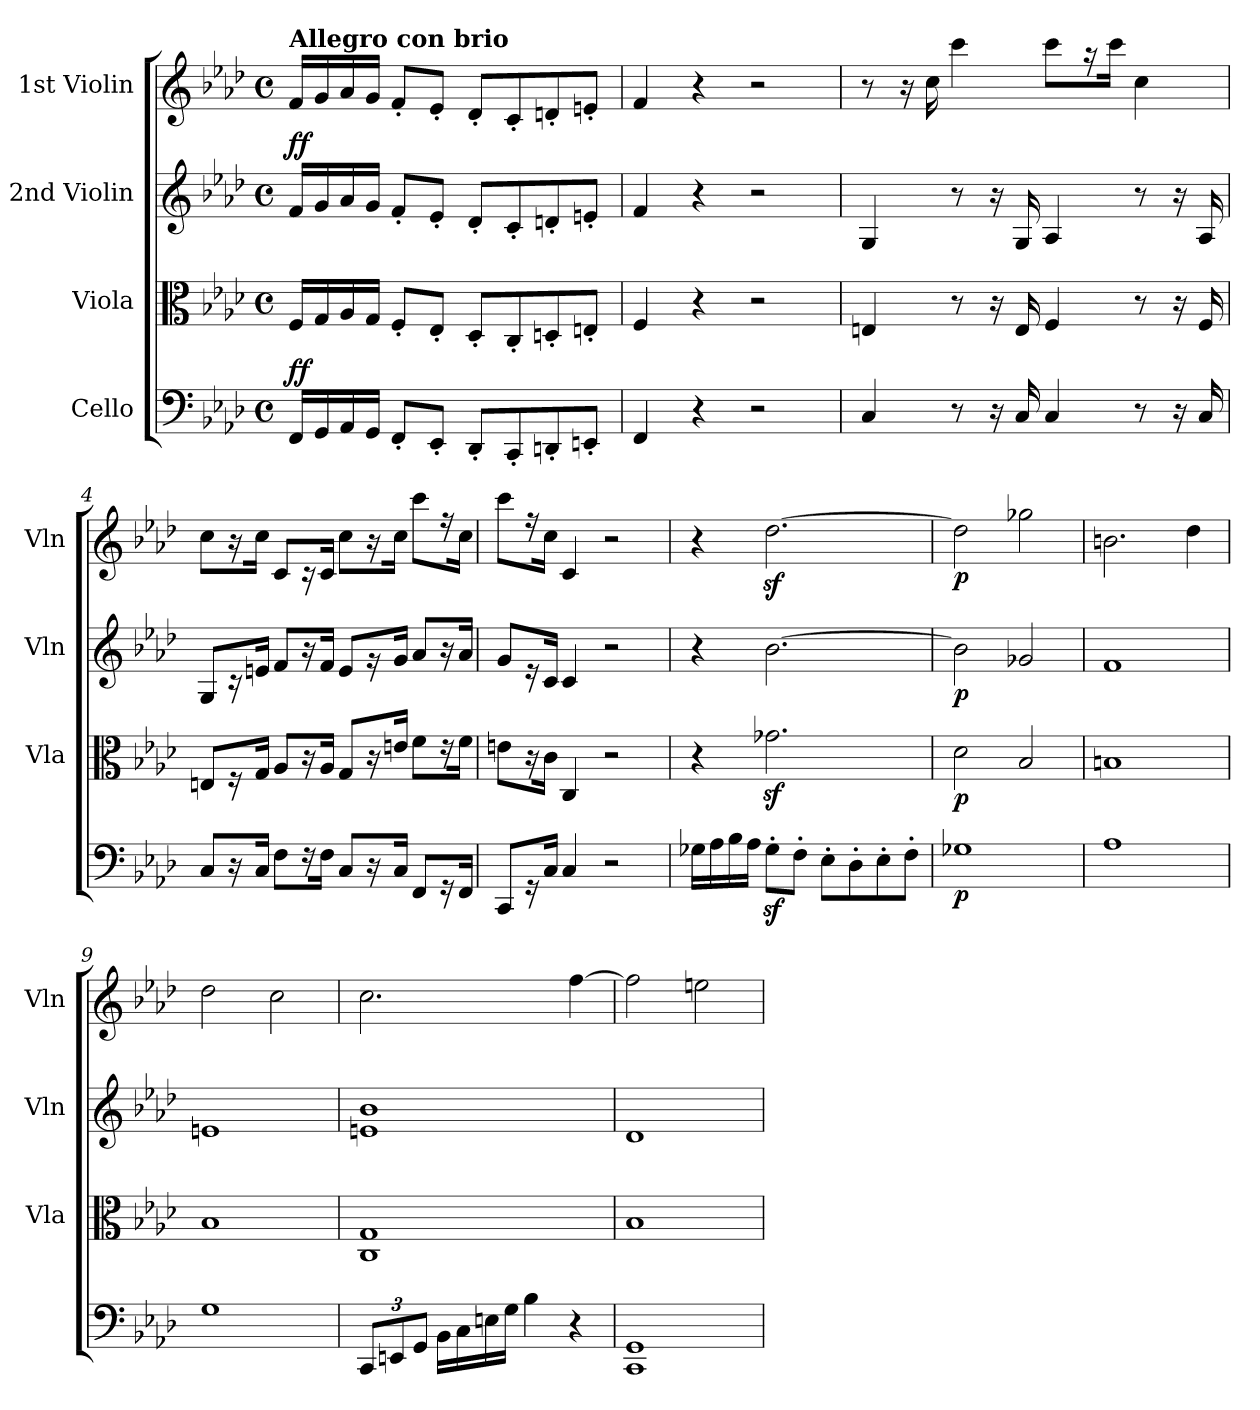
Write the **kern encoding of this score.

**kern	**dynam	**kern	**dynam	**kern	**dynam	**kern	**dynam
*part4	*part4	*part3	*part3	*part2	*part2	*part1	*part1
*staff4	*staff4	*staff3	*staff3	*staff2	*staff2	*staff1	*staff1
*I"Cello	*	*I"Viola	*	*I"2nd Violin	*	*I"1st Violin	*
*	*	*I'Vla	*	*I'Vln	*	*I'Vln	*
*clefF4	*	*clefC3	*	*clefG2	*	*clefG2	*
*k[b-e-a-d-]	*	*k[b-e-a-d-]	*	*k[b-e-a-d-]	*	*k[b-e-a-d-]	*
*M4/4	*	*M4/4	*	*M4/4	*	*M4/4	*
*met(c)	*	*met(c)	*	*met(c)	*	*met(c)	*
=1	=1	=1	=1	=1	=1	=1	=1
!	!	!	!	!	!	!LO:TX:a:B:t=Allegro con brio	!
!	!LO:DY:b	!	!	!	!	!	!
!	!LO:DY:n=1:a	!	!	!	!LO:DY:a	!	!
!	!	!	!	!	!LO:DY:n=1:b	!	!
16FF/LL	f f	16F/LL	.	16f/LL	f f	16f/LL	.
16GG/	.	16G/	.	16g/	.	16g/	.
16AA-/	.	16A-/	.	16a-/	.	16a-/	.
16GG/JJ	.	16G/JJ	.	16g/JJ	.	16g/JJ	.
8FF'/L	.	8F'/L	.	8f'/L	.	8f'/L	.
8EE-'/J	.	8E-'/J	.	8e-'/J	.	8e-'/J	.
8DD-'/L	.	8D-'/L	.	8d-'/L	.	8d-'/L	.
8CC'/	.	8C'/	.	8c'/	.	8c'/	.
8DDn'/	.	8Dn'/	.	8dn'/	.	8dn'/	.
8EEn'/J	.	8En'/J	.	8en'/J	.	8en'/J	.
=2	=2	=2	=2	=2	=2	=2	=2
4FF/	.	4F/	.	4f/	.	4f/	.
4r	.	4r	.	4r	.	4r	.
2r	.	2r	.	2r	.	2r	.
=3	=3	=3	=3	=3	=3	=3	=3
4C/	.	4En/	.	4G/	.	8r	.
.	.	.	.	.	.	16r	.
.	.	.	.	.	.	16cc\	.
8r	.	8r	.	8r	.	4ccc\	.
16r	.	16r	.	16r	.	.	.
16C/	.	16E/	.	16G/	.	.	.
4C/	.	4F/	.	4A-/	.	8ccc\L	.
.	.	.	.	.	.	16r	.
.	.	.	.	.	.	16ccc\Jk	.
8r	.	8r	.	8r	.	4cc\	.
16r	.	16r	.	16r	.	.	.
16C/	.	16F/	.	16A-/	.	.	.
!!LO:LB:g=z
=4	=4	=4	=4	=4	=4	=4	=4
8C/L	.	8En/L	.	8G/L	.	8cc\L	.
16r	.	16r	.	16r	.	16r	.
16C/Jk	.	16G/Jk	.	16en/Jk	.	16cc\Jk	.
8F\L	.	8A-/L	.	8f/L	.	8c/L	.
16r	.	16r	.	16r	.	16r	.
16F\Jk	.	16A-/Jk	.	16f/Jk	.	16c/Jk	.
8C/L	.	8G/L	.	8e/L	.	8cc\L	.
16r	.	16r	.	16r	.	16r	.
16C/Jk	.	16en/Jk	.	16g/Jk	.	16cc\Jk	.
8FF/L	.	8f\L	.	8a-/L	.	8ccc\L	.
16r	.	16r	.	16r	.	16r	.
16FF/Jk	.	16f\Jk	.	16a-/Jk	.	16cc\Jk	.
=5	=5	=5	=5	=5	=5	=5	=5
8CC/L	.	8en\L	.	8g/L	.	8ccc\L	.
16r	.	16r	.	16r	.	16r	.
16C/Jk	.	16c\Jk	.	16c/Jk	.	16cc\Jk	.
4C/	.	4C/	.	4c/	.	4c/	.
2r	.	2r	.	2r	.	2r	.
!!LO:LB:g=z
=6	=6	=6	=6	=6	=6	=6	=6
16G-X\LL	.	4r	.	4r	.	4r	.
16A-\	.	.	.	.	.	.	.
16B-\	.	.	.	.	.	.	.
16A-\JJ	.	.	.	.	.	.	.
8G-z<'\L	.	2.g-Xz>\	.	[2.b-\	.	[2.dd-z<\	.
8F'\J	.	.	.	.	.	.	.
8E-'\L	.	.	.	.	.	.	.
8D-'\	.	.	.	.	.	.	.
8E-'\	.	.	.	.	.	.	.
8F'\J	.	.	.	.	.	.	.
=7	=7	=7	=7	=7	=7	=7	=7
!	!LO:DY:b	!	!LO:DY:b	!	!LO:DY:b	!	!LO:DY:b
1G-X	p	2d-\	p	2b-\]	p	2dd-\]	p
.	.	2B-/	.	2g-X/	.	2gg-X\	.
=8	=8	=8	=8	=8	=8	=8	=8
1A-	.	1Bn	.	1f	.	2.bn\	.
.	.	.	.	.	.	4dd-\	.
=9	=9	=9	=9	=9	=9	=9	=9
1G	.	1B-	.	1en	.	2dd-\	.
.	.	.	.	.	.	2cc\	.
=10	=10	=10	=10	=10	=10	=10	=10
*Xbrackettup	*	*	*	*	*	*	*
12CC/L	.	1C 1G	.	1en 1b-	.	2.cc\	.
12EEn/	.	.	.	.	.	.	.
12GG/J	.	.	.	.	.	.	.
16BB-\LL	.	.	.	.	.	.	.
16C\	.	.	.	.	.	.	.
16En\	.	.	.	.	.	.	.
16G\JJ	.	.	.	.	.	.	.
4B-\	.	.	.	.	.	.	.
4r	.	.	.	.	.	[4ff\	.
!!LO:PB:g=z
=11	=11	=11	=11	=11	=11	=11	=11
1CC 1GG	.	1B-	.	1d-	.	2ff\]	.
.	.	.	.	.	.	2een\	.
=	=	=	=	=	=	=	=
*-	*-	*-	*-	*-	*-	*-	*-
